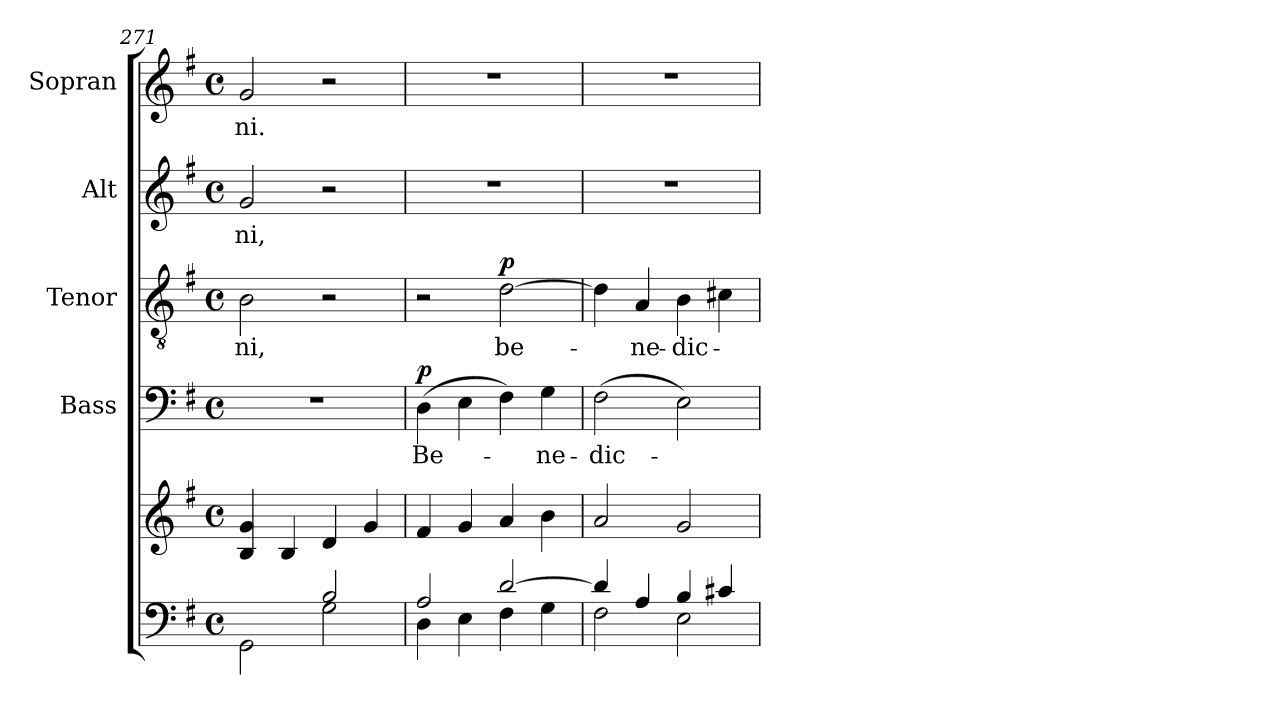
**kern	**kern	**kern	**text	**dynam	**kern	**text	**dynam	**kern	**text	**kern	**text
*part5	*part5	*part4	*part4	*part4	*part3	*part3	*part3	*part2	*part2	*part1	*part1
*staff6	*staff5	*staff4	*staff4	*staff4	*staff3	*staff3	*staff3	*staff2	*staff2	*staff1	*staff1
*	*	*I"Bass	*	*	*I"Tenor	*	*	*I"Alt	*	*I"Sopran	*
*	*	*I'B.	*	*	*I'T.	*	*	*I'A.	*	*I'S.	*
*clefF4	*clefG2	*clefF4	*	*	*clefGv2	*	*	*clefG2	*	*clefG2	*
*k[f#]	*k[f#]	*k[f#]	*	*	*k[f#]	*	*	*k[f#]	*	*k[f#]	*
*G:	*G:	*G:	*	*	*G:	*	*	*G:	*	*G:	*
*M4/4	*M4/4	*M4/4	*	*	*M4/4	*	*	*M4/4	*	*M4/4	*
*met(c)	*met(c)	*met(c)	*	*	*met(c)	*	*	*met(c)	*	*met(c)	*
=271	=271	=271	=271	=271	=271	=271	=271	=271	=271	=271	=271
*^	*	*	*	*	*	*	*	*	*	*	*
!	!	!	!	!	!	!	!LO:LY:b	!	!	!LO:LY:b	!	!LO:LY:b
2ryy	2GG\	4B/ 4g/	1r	.	.	2B\	-ni,	.	2g/	-ni,	2g/	-ni.
.	.	4B/	.	.	.	.	.	.	.	.	.	.
2B/	2G\	4d/	.	.	.	2r	.	.	2r	.	2r	.
.	.	4g/	.	.	.	.	.	.	.	.	.	.
=272	=272	=272	=272	=272	=272	=272	=272	=272	=272	=272	=272	=272
!	!	!	!	!LO:LY:b	!LO:DY:a	!	!	!	!	!	!	!
2A/	4D\	4f#/	(>4D\	Be-	p	2r	.	.	1r	.	1r	.
.	4E\	4g/	4E\	.	.	.	.	.	.	.	.	.
!	!	!	!	!	!	!	!LO:LY:b	!LO:DY:a	!	!	!	!
[>2d/	4F#\	4a/	4F#\)	.	.	[2d\	be-	p	.	.	.	.
!	!	!	!	!LO:LY:b	!	!	!	!	!	!	!	!
.	4G\	4b\	4G\	-ne-	.	.	.	.	.	.	.	.
=273	=273	=273	=273	=273	=273	=273	=273	=273	=273	=273	=273	=273
!	!	!	!	!LO:LY:b	!	!	!	!	!	!	!	!
4d/]	2F#\	2a/	(>2F#\	-dic-	.	4d\]	.	.	1r	.	1r	.
!	!	!	!	!	!	!	!LO:LY:b	!	!	!	!	!
4A/	.	.	.	.	.	4A/	-ne-	.	.	.	.	.
!	!	!	!	!	!	!	!LO:LY:b	!	!	!	!	!
4B/	2E\	2g/	2E\)	.	.	4B\	-dic-	.	.	.	.	.
4c#X/	.	.	.	.	.	4c#X\	.	.	.	.	.	.
*v	*v	*	*	*	*	*	*	*	*	*	*	*
=	=	=	=	=	=	=	=	=	=	=	=
*-	*-	*-	*-	*-	*-	*-	*-	*-	*-	*-	*-
